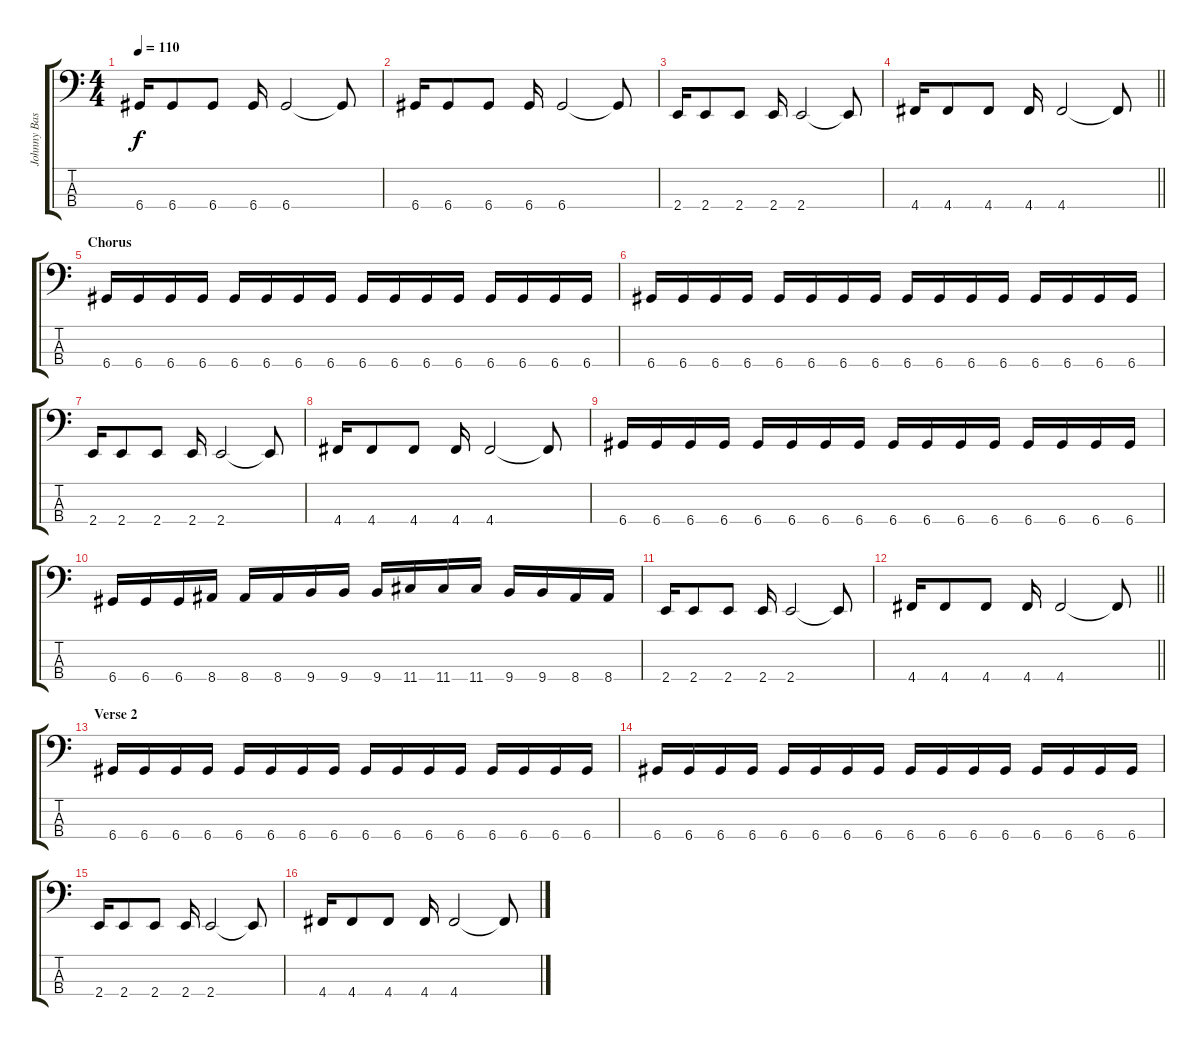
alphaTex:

\track ("Johnny Bass" "Johnny Bas") {instrument electricbassfinger}
\staff {score tabs}
\tuning (G2 D2 A1 D1) {hide}
\ts (4 4)
\tempo 110
\clef f4
\ks c
6.4.16{dy f} 6.4.8 6.4.8 6.4.16 6.4.2 6.4{t}.8 |
6.4.16 6.4.8 6.4.8 6.4.16 6.4.2 6.4{t}.8 |
2.4.16 2.4.8 2.4.8 2.4.16 2.4.2 2.4{t}.8 |
\barLineRight lightlight
4.4.16 4.4.8 4.4.8 4.4.16 4.4.2 4.4{t}.8 |
\section ("" "Chorus")
6.4.16 6.4.16 6.4.16 6.4.16 6.4.16 6.4.16 6.4.16 6.4.16 6.4.16 6.4.16 6.4.16 6.4.16 6.4.16 6.4.16 6.4.16 6.4.16 |
6.4.16 6.4.16 6.4.16 6.4.16 6.4.16 6.4.16 6.4.16 6.4.16 6.4.16 6.4.16 6.4.16 6.4.16 6.4.16 6.4.16 6.4.16 6.4.16 |
2.4.16 2.4.8 2.4.8 2.4.16 2.4.2 2.4{t}.8 |
4.4.16 4.4.8 4.4.8 4.4.16 4.4.2 4.4{t}.8 |
6.4.16 6.4.16 6.4.16 6.4.16 6.4.16 6.4.16 6.4.16 6.4.16 6.4.16 6.4.16 6.4.16 6.4.16 6.4.16 6.4.16 6.4.16 6.4.16 |
6.4.16 6.4.16 6.4.16 8.4.16 8.4.16 8.4.16 9.4.16 9.4.16 9.4.16 11.4.16 11.4.16 11.4.16 9.4.16 9.4.16 8.4.16 8.4.16 |
2.4.16 2.4.8 2.4.8 2.4.16 2.4.2 2.4{t}.8 |
\barLineRight lightlight
4.4.16 4.4.8 4.4.8 4.4.16 4.4.2 4.4{t}.8 |
\section ("" "Verse 2")
6.4.16 6.4.16 6.4.16 6.4.16 6.4.16 6.4.16 6.4.16 6.4.16 6.4.16 6.4.16 6.4.16 6.4.16 6.4.16 6.4.16 6.4.16 6.4.16 |
6.4.16 6.4.16 6.4.16 6.4.16 6.4.16 6.4.16 6.4.16 6.4.16 6.4.16 6.4.16 6.4.16 6.4.16 6.4.16 6.4.16 6.4.16 6.4.16 |
2.4.16 2.4.8 2.4.8 2.4.16 2.4.2 2.4{t}.8 |
4.4.16 4.4.8 4.4.8 4.4.16 4.4.2 4.4{t}.8
